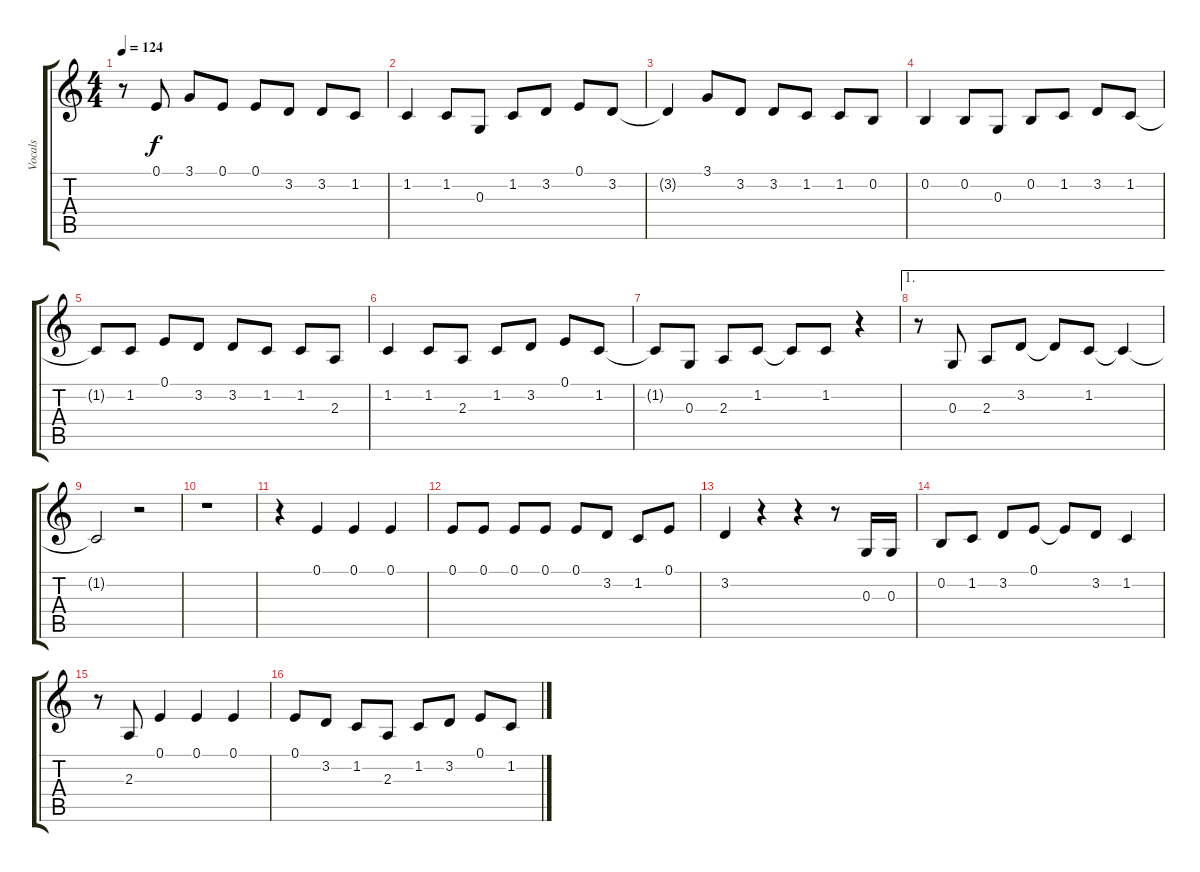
\track ("Vocals" "Vocals") {instrument altosax}
\staff {score tabs}
\tuning (E4 B3 G3 D3 A2 E2) {hide}
\ts (4 4)
\tempo 124
\clef g2
\ks c
r.8{dy f} 0.1.8 3.1.8 0.1.8 0.1.8 3.2.8 3.2.8 1.2.8 |
1.2.4 1.2.8 0.3.8 1.2.8 3.2.8 0.1.8 3.2.8 |
3.2{t}.4 3.1.8 3.2.8 3.2.8 1.2.8 1.2.8 0.2.8 |
0.2.4 0.2.8 0.3.8 0.2.8 1.2.8 3.2.8 1.2.8 |
1.2{t}.8 1.2.8 0.1.8 3.2.8 3.2.8 1.2.8 1.2.8 2.3.8 |
1.2.4 1.2.8 2.3.8 1.2.8 3.2.8 0.1.8 1.2.8 |
1.2{t}.8 0.3.8 2.3.8 1.2.8 1.2{t}.8 1.2.8 r.4 |
\ae 1
r.8 0.3.8 2.3.8 3.2.8 3.2{t}.8 1.2.8 1.2{t}.4 |
1.2{t}.2 r.2 |
r.1 |
r.4 0.1.4 0.1.4 0.1.4 |
0.1.8 0.1.8 0.1.8 0.1.8 0.1.8 3.2.8 1.2.8 0.1.8 |
3.2.4 r.4 r.4 r.8 0.3.16 0.3.16 |
0.2.8 1.2.8 3.2.8 0.1.8 0.1{t}.8 3.2.8 1.2.4 |
r.8 2.3.8 0.1.4 0.1.4 0.1.4 |
0.1.8 3.2.8 1.2.8 2.3.8 1.2.8 3.2.8 0.1.8 1.2.8
